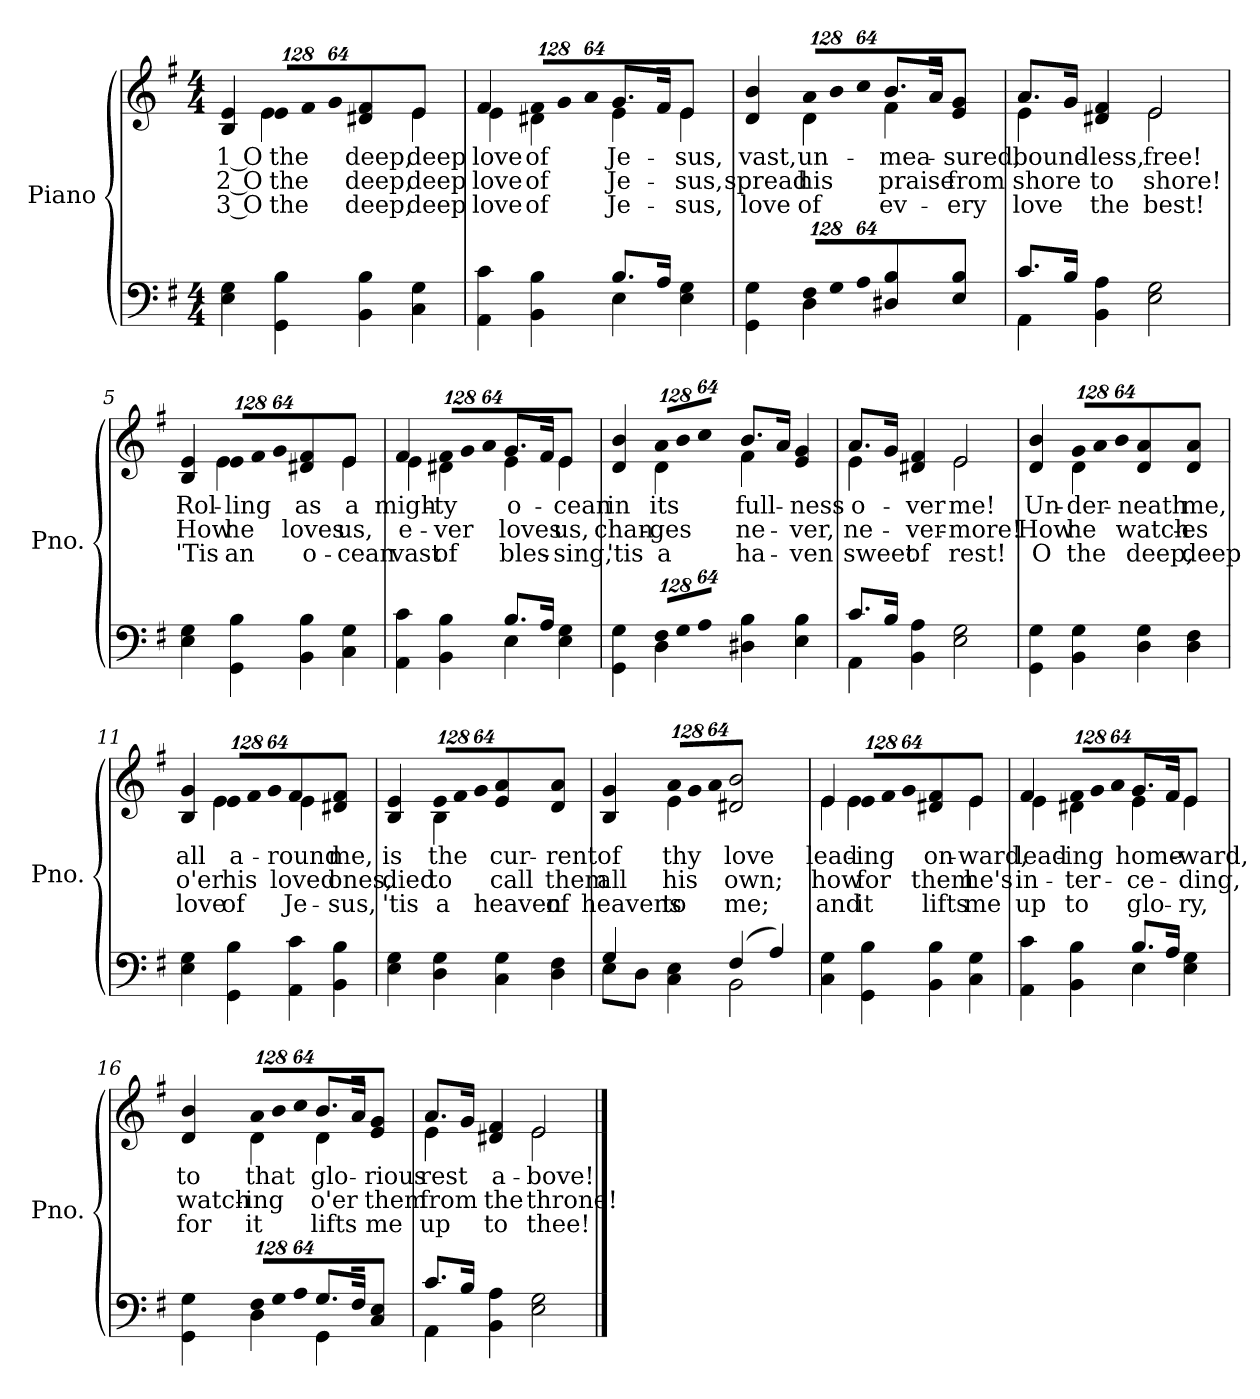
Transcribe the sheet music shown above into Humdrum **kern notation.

**kern	**kern	**text	**text	**text
*part2	*part1	*part1	*part1	*part1
*staff2	*staff1	*staff1	*staff1	*staff1
*I"Piano	*I"Piano	*	*	*
*I'Pno.	*I'Pno.	*	*	*
!!LO:PB:g=z
*clefF4	*clefG2	*	*	*
*k[f#]	*k[f#]	*	*	*
*G:	*G:	*	*	*
*M4/4	*M4/4	*	*	*
=1	=1	=1	=1	=1
!	!	!LO:LY:b:color=#000000	!LO:LY:b:color=#000000	!LO:LY:b:color=#000000
*	*^	*	*	*
4Ei\ 4Gi	4Bi/ 4ei	4ryy	1 O	2 O	3 O
*	*Xbrackettup	*	*	*	*
!	!LO:N:vis=8	!	!LO:LY:b:color=#000000	!LO:LY:b:color=#000000	!LO:LY:b:color=#000000
4GGi\ 4Bi	1024%85ei/L	4ei\	the	the	the
!	!LO:N:vis=8	!	!	!	!
.	1024%85f#i/	.	.	.	.
!	!LO:N:vis=8	!	!	!	!
.	512%43gi/J	.	.	.	.
!	!	!	!LO:LY:b:color=#000000	!LO:LY:b:color=#000000	!LO:LY:b:color=#000000
4BBi\ 4Bi	4d#Xi/ 4f#i	4ryy	deep,	deep,	deep,
!	!	!	!LO:LY:b:color=#000000	!LO:LY:b:color=#000000	!LO:LY:b:color=#000000
4Ci\ 4Gi	4ei/	4ei\	deep	deep	deep
=2	=2	=2	=2	=2	=2
*^	*	*	*	*	*
!	!	!	!	!LO:LY:b:color=#000000	!LO:LY:b:color=#000000	!LO:LY:b:color=#000000
4AAi\ 4ci	2ryy	4f#i/	4ei\	love	love	love
!	!	!LO:N:vis=8	!	!LO:LY:b:color=#000000	!LO:LY:b:color=#000000	!LO:LY:b:color=#000000
4BBi\ 4Bi	.	1024%85f#i/L	4d#Xi\	of	of	of
!	!	!LO:N:vis=8	!	!	!	!
.	.	1024%85gi/	.	.	.	.
!	!	!LO:N:vis=8	!	!	!	!
.	.	512%43ai/J	.	.	.	.
!	!	!	!	!LO:LY:b:color=#000000	!LO:LY:b:color=#000000	!LO:LY:b:color=#000000
8.Bi/L	4Ei\	8.gi/L	4ei\	Je-	Je-	Je-
16Ai/J	.	16f#i/J	.	.	.	.
!	!	!	!	!LO:LY:b:color=#000000	!LO:LY:b:color=#000000	!LO:LY:b:color=#000000
4Ei\ 4Gi	4ryy	4ei/	4ei\	-sus,	-sus,	-sus,
=3	=3	=3	=3	=3	=3	=3
!	!	!	!	!LO:LY:b:color=#000000	!LO:LY:b:color=#000000	!LO:LY:b:color=#000000
4GGi\ 4Gi	4ryy	4di/ 4bi	4ryy	vast,	spread	love
*Xbrackettup	*	*	*	*	*	*
!LO:N:vis=8	!	!LO:N:vis=8	!	!LO:LY:b:color=#000000	!LO:LY:b:color=#000000	!LO:LY:b:color=#000000
1024%85F#i/L	4Di\	1024%85ai/L	4di\	un-	his	of
!LO:N:vis=8	!	!LO:N:vis=8	!	!	!	!
1024%85Gi/	.	1024%85bi/	.	.	.	.
!LO:N:vis=8	!	!LO:N:vis=8	!	!	!	!
512%43Ai/J	.	512%43cci/J	.	.	.	.
!	!	!	!	!LO:LY:b:color=#000000	!LO:LY:b:color=#000000	!LO:LY:b:color=#000000
4D#Xi\ 4Bi	2ryy	8.bi/L	4f#i\	-mea-	praise	ev-
.	.	16ai/J	.	.	.	.
!	!	!	!	!LO:LY:b:color=#000000	!LO:LY:b:color=#000000	!LO:LY:b:color=#000000
4Ei\ 4Bi	.	4ei/ 4gi	4ryy	-sured,	from	-ery
!!LO:LB:g=z	!!
=4	=4	=4	=4	=4	=4	=4
!	!	!	!	!LO:LY:b:color=#000000	!LO:LY:b:color=#000000	!LO:LY:b:color=#000000
8.ci/L	4AAi\	8.ai/L	4ei\	bound-	shore	love
16Bi/J	.	16gi/J	.	.	.	.
!	!	!	!	!LO:LY:b:color=#000000	!LO:LY:b:color=#000000	!LO:LY:b:color=#000000
4BBi\ 4Ai	2.ryy	4d#Xi/ 4f#i	4ryy	-less,	to	the
!	!	!	!	!LO:LY:b:color=#000000	!LO:LY:b:color=#000000	!LO:LY:b:color=#000000
2Ei\ 2Gi	.	2ei/	2ei\	free!	shore!	best!
*v	*v	*	*	*	*	*
=5	=5	=5	=5	=5	=5
!	!	!	!LO:LY:b:color=#000000	!LO:LY:b:color=#000000	!LO:LY:b:color=#000000
4Ei\ 4Gi	4Bi/ 4ei	4ryy	Rol-	How	'Tis
!	!LO:N:vis=8	!	!LO:LY:b:color=#000000	!LO:LY:b:color=#000000	!LO:LY:b:color=#000000
4GGi\ 4Bi	1024%85ei/L	4ei\	-ling	he	an
!	!LO:N:vis=8	!	!	!	!
.	1024%85f#i/	.	.	.	.
!	!LO:N:vis=8	!	!	!	!
.	512%43gi/J	.	.	.	.
!	!	!	!LO:LY:b:color=#000000	!LO:LY:b:color=#000000	!LO:LY:b:color=#000000
4BBi\ 4Bi	4d#Xi/ 4f#i	4ryy	as	loves	o-
!	!	!	!LO:LY:b:color=#000000	!LO:LY:b:color=#000000	!LO:LY:b:color=#000000
4Ci\ 4Gi	4ei/	4ei\	a	us,	-cean
=6	=6	=6	=6	=6	=6
*^	*	*	*	*	*
!	!	!	!	!LO:LY:b:color=#000000	!LO:LY:b:color=#000000	!LO:LY:b:color=#000000
4AAi\ 4ci	2ryy	4f#i/	4ei\	migh-	e-	vast
!	!	!LO:N:vis=8	!	!LO:LY:b:color=#000000	!LO:LY:b:color=#000000	!LO:LY:b:color=#000000
4BBi\ 4Bi	.	1024%85f#i/L	4d#Xi\	-ty	-ver	of
!	!	!LO:N:vis=8	!	!	!	!
.	.	1024%85gi/	.	.	.	.
!	!	!LO:N:vis=8	!	!	!	!
.	.	512%43ai/J	.	.	.	.
!	!	!	!	!LO:LY:b:color=#000000	!LO:LY:b:color=#000000	!LO:LY:b:color=#000000
8.Bi/L	4Ei\	8.gi/L	4ei\	o-	loves	bles-
16Ai/J	.	16f#i/J	.	.	.	.
!	!	!	!	!LO:LY:b:color=#000000	!LO:LY:b:color=#000000	!LO:LY:b:color=#000000
4Ei\ 4Gi	4ryy	4ei/	4ei\	-cean	us,	-sing,
=7	=7	=7	=7	=7	=7	=7
!	!	!	!	!LO:LY:b:color=#000000	!LO:LY:b:color=#000000	!LO:LY:b:color=#000000
4GGi\ 4Gi	4ryy	4di/ 4bi	4ryy	in	chan-	'tis
!LO:N:vis=8	!	!LO:N:vis=8	!	!LO:LY:b:color=#000000	!LO:LY:b:color=#000000	!LO:LY:b:color=#000000
1024%85F#i/L	4Di\	1024%85ai/L	4di\	its	-ges	a
!LO:N:vis=8	!	!LO:N:vis=8	!	!	!	!
1024%85Gi/	.	1024%85bi/	.	.	.	.
!LO:N:vis=8	!	!LO:N:vis=8	!	!	!	!
512%43Ai/J	.	512%43cci/J	.	.	.	.
*v	*v	*	*	*	*	*
!!LO:LB:g=z	!!
=8-	=8-	=8-	=8-	=8-	=8-
!	!	!	!LO:LY:b:color=#000000	!LO:LY:b:color=#000000	!LO:LY:b:color=#000000
4D#Xi\ 4Bi	8.bi/L	4f#i\	full-	ne-	ha-
.	16ai/J	.	.	.	.
!	!	!	!LO:LY:b:color=#000000	!LO:LY:b:color=#000000	!LO:LY:b:color=#000000
4Ei\ 4Bi	4ei/ 4gi	4ryy	-ness	-ver,	-ven
=9	=9	=9	=9	=9	=9
*^	*	*	*	*	*
!	!	!	!	!LO:LY:b:color=#000000	!LO:LY:b:color=#000000	!LO:LY:b:color=#000000
8.ci/L	4AAi\	8.ai/L	4ei\	o-	ne-	sweet
16Bi/J	.	16gi/J	.	.	.	.
!	!	!	!	!LO:LY:b:color=#000000	!LO:LY:b:color=#000000	!LO:LY:b:color=#000000
4BBi\ 4Ai	2.ryy	4d#Xi/ 4f#i	4ryy	-ver	-ver-	of
!	!	!	!	!LO:LY:b:color=#000000	!LO:LY:b:color=#000000	!LO:LY:b:color=#000000
2Ei\ 2Gi	.	2ei/	2ei\	me!	-more!	rest!
*v	*v	*	*	*	*	*
=10	=10	=10	=10	=10	=10
!	!	!	!LO:LY:b:color=#000000	!LO:LY:b:color=#000000	!LO:LY:b:color=#000000
4GGi\ 4Gi	4di/ 4bi	4ryy	Un-	How	O
!	!LO:N:vis=8	!	!LO:LY:b:color=#000000	!LO:LY:b:color=#000000	!LO:LY:b:color=#000000
4BBi\ 4Gi	1024%85gi/L	4di\	-der-	he	the
!	!LO:N:vis=8	!	!	!	!
.	1024%85ai/	.	.	.	.
!	!LO:N:vis=8	!	!	!	!
.	512%43bi/J	.	.	.	.
!	!	!	!LO:LY:b:color=#000000	!LO:LY:b:color=#000000	!LO:LY:b:color=#000000
4Di\ 4Gi	4di/ 4ai	2ryy	-neath	watch-	deep,
!	!	!	!LO:LY:b:color=#000000	!LO:LY:b:color=#000000	!LO:LY:b:color=#000000
4Di\ 4F#i	4di/ 4ai	.	me,	-es	deep
=11	=11	=11	=11	=11	=11
!	!	!	!LO:LY:b:color=#000000	!LO:LY:b:color=#000000	!LO:LY:b:color=#000000
4Ei\ 4Gi	4Bi/ 4gi	4ryy	all	o'er	love
!	!LO:N:vis=8	!	!LO:LY:b:color=#000000	!LO:LY:b:color=#000000	!LO:LY:b:color=#000000
4GGi\ 4Bi	1024%85ei/L	4ei\	a-	his	of
!	!LO:N:vis=8	!	!	!	!
.	1024%85f#i/	.	.	.	.
!	!LO:N:vis=8	!	!	!	!
.	512%43gi/J	.	.	.	.
!	!	!	!LO:LY:b:color=#000000	!LO:LY:b:color=#000000	!LO:LY:b:color=#000000
4AAi\ 4ci	4f#i/	4ei\	-round	loved	Je-
!	!	!	!LO:LY:b:color=#000000	!LO:LY:b:color=#000000	!LO:LY:b:color=#000000
4BBi\ 4Bi	4d#Xi/ 4f#i	4ryy	me,	ones,	-sus,
!!LO:LB:g=z	!!
=12	=12	=12	=12	=12	=12
!	!	!	!LO:LY:b:color=#000000	!LO:LY:b:color=#000000	!LO:LY:b:color=#000000
4Ei\ 4Gi	4Bi/ 4ei	4ryy	is	died	'tis
!	!LO:N:vis=8	!	!LO:LY:b:color=#000000	!LO:LY:b:color=#000000	!LO:LY:b:color=#000000
4Di\ 4Gi	1024%85ei/L	4Bi\	the	to	a
!	!LO:N:vis=8	!	!	!	!
.	1024%85f#i/	.	.	.	.
!	!LO:N:vis=8	!	!	!	!
.	512%43gi/J	.	.	.	.
!	!	!	!LO:LY:b:color=#000000	!LO:LY:b:color=#000000	!LO:LY:b:color=#000000
4Ci\ 4Gi	4ei/ 4ai	2ryy	cur-	call	heaven
!	!	!	!LO:LY:b:color=#000000	!LO:LY:b:color=#000000	!LO:LY:b:color=#000000
4Di\ 4F#i	4di/ 4ai	.	-rent	them	of
=13	=13	=13	=13	=13	=13
*^	*	*	*	*	*
!	!	!	!	!LO:LY:b:color=#000000	!LO:LY:b:color=#000000	!LO:LY:b:color=#000000
4Gi/	8Ei\L	4Bi/ 4gi	4ryy	of	all	heavens
.	8Di\J	.	.	.	.	.
!	!	!LO:N:vis=8	!	!LO:LY:b:color=#000000	!LO:LY:b:color=#000000	!LO:LY:b:color=#000000
4Ci\ 4Ei	4ryy	1024%85ai/L	4ei\	thy	his	to
!	!	!LO:N:vis=8	!	!	!	!
.	.	1024%85gi/	.	.	.	.
!	!	!LO:N:vis=8	!	!	!	!
.	.	512%43ai/J	.	.	.	.
!	!	!	!	!LO:LY:b:color=#000000	!LO:LY:b:color=#000000	!LO:LY:b:color=#000000
(4F#i/	2BBi\	2d#Xi/ 2bi	2ryy	love	own;	me;
4Ai/)	.	.	.	.	.	.
*v	*v	*	*	*	*	*
=14	=14	=14	=14	=14	=14
!	!	!	!LO:LY:b:color=#000000	!LO:LY:b:color=#000000	!LO:LY:b:color=#000000
4Ci\ 4Gi	4ei/	4ei\	lead-	how	and
!	!LO:N:vis=8	!	!LO:LY:b:color=#000000	!LO:LY:b:color=#000000	!LO:LY:b:color=#000000
4GGi\ 4Bi	1024%85ei/L	4ei\	-ing	for	it
!	!LO:N:vis=8	!	!	!	!
.	1024%85f#i/	.	.	.	.
!	!LO:N:vis=8	!	!	!	!
.	512%43gi/J	.	.	.	.
!	!	!	!LO:LY:b:color=#000000	!LO:LY:b:color=#000000	!LO:LY:b:color=#000000
4BBi\ 4Bi	4d#Xi/ 4f#i	4ryy	on-	them	lifts
!	!	!	!LO:LY:b:color=#000000	!LO:LY:b:color=#000000	!LO:LY:b:color=#000000
4Ci\ 4Gi	4ei/	4ei\	-ward,	he's	me
!!LO:PB:g=z	!!
=15	=15	=15	=15	=15	=15
*^	*	*	*	*	*
!	!	!	!	!LO:LY:b:color=#000000	!LO:LY:b:color=#000000	!LO:LY:b:color=#000000
4AAi\ 4ci	2ryy	4f#i/	4ei\	lead-	in-	up
!	!	!LO:N:vis=8	!	!LO:LY:b:color=#000000	!LO:LY:b:color=#000000	!LO:LY:b:color=#000000
4BBi\ 4Bi	.	1024%85f#i/L	4d#Xi\	-ing	-ter-	to
!	!	!LO:N:vis=8	!	!	!	!
.	.	1024%85gi/	.	.	.	.
!	!	!LO:N:vis=8	!	!	!	!
.	.	512%43ai/J	.	.	.	.
!	!	!	!	!LO:LY:b:color=#000000	!LO:LY:b:color=#000000	!LO:LY:b:color=#000000
8.Bi/L	4Ei\	8.gi/L	4ei\	home-	-ce-	glo-
16Ai/J	.	16f#i/J	.	.	.	.
!	!	!	!	!LO:LY:b:color=#000000	!LO:LY:b:color=#000000	!LO:LY:b:color=#000000
4Ei\ 4Gi	4ryy	4ei/	4ei\	-ward,	-ding,	-ry,
=16	=16	=16	=16	=16	=16	=16
!	!	!	!	!LO:LY:b:color=#000000	!LO:LY:b:color=#000000	!LO:LY:b:color=#000000
4GGi\ 4Gi	4ryy	4di/ 4bi	4ryy	to	watch-	for
!LO:N:vis=8	!	!LO:N:vis=8	!	!LO:LY:b:color=#000000	!LO:LY:b:color=#000000	!LO:LY:b:color=#000000
1024%85F#i/L	4Di\	1024%85ai/L	4di\	that	-ing	it
!LO:N:vis=8	!	!LO:N:vis=8	!	!	!	!
1024%85Gi/	.	1024%85bi/	.	.	.	.
!LO:N:vis=8	!	!LO:N:vis=8	!	!	!	!
512%43Ai/J	.	512%43cci/J	.	.	.	.
!	!	!	!	!LO:LY:b:color=#000000	!LO:LY:b:color=#000000	!LO:LY:b:color=#000000
8.Gi/L	4GGi\	8.bi/L	4di\	glo-	o'er	lifts
16F#i/J	.	16ai/J	.	.	.	.
!	!	!	!	!LO:LY:b:color=#000000	!LO:LY:b:color=#000000	!LO:LY:b:color=#000000
4Ci\ 4Ei	4ryy	4ei/ 4gi	4ryy	-rious	them	me
=17	=17	=17	=17	=17	=17	=17
!	!	!	!	!LO:LY:b:color=#000000	!LO:LY:b:color=#000000	!LO:LY:b:color=#000000
8.ci/L	4AAi\	8.ai/L	4ei\	rest	from	up
16Bi/J	.	16gi/J	.	.	.	.
!	!	!	!	!LO:LY:b:color=#000000	!LO:LY:b:color=#000000	!LO:LY:b:color=#000000
4BBi\ 4Ai	2.ryy	4d#Xi/ 4f#i	4ryy	a-	the	to
!	!	!	!	!LO:LY:b:color=#000000	!LO:LY:b:color=#000000	!LO:LY:b:color=#000000
2Ei\ 2Gi	.	2ei/	2ei\	-bove!	throne!	thee!
*v	*v	*	*	*	*	*
*	*v	*v	*	*	*
==	==	==	==	==
*-	*-	*-	*-	*-
